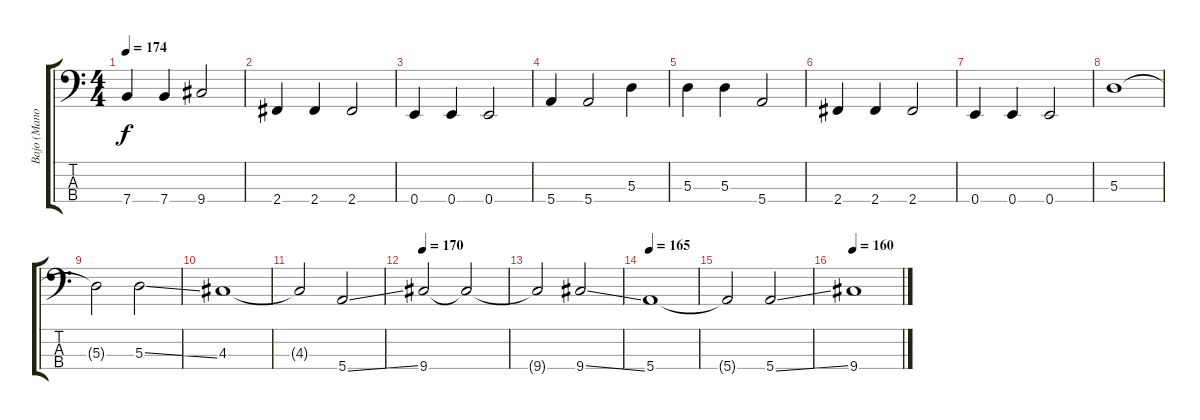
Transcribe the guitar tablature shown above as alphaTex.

\track ("Bajo (Manolo Jauregui)" "Bajo (Mano") {instrument electricbassfinger}
\staff {score tabs}
\tuning (G2 D2 A1 E1) {hide}
\ts (4 4)
\tempo 174
\clef f4
\ks c
7.4.4{dy f} 7.4.4 9.4.2 |
2.4.4 2.4.4 2.4.2 |
0.4.4 0.4.4 0.4.2 |
5.4.4 5.4.2 5.3.4 |
5.3.4 5.3.4 5.4.2 |
2.4.4 2.4.4 2.4.2 |
0.4.4 0.4.4 0.4.2 |
5.3.1 |
5.3{t}.2 5.3{ss}.2 |
4.3.1 |
4.3{t}.2 5.4{ss}.2 |
\tempo 170
9.4.2 9.4{t}.2 |
9.4{t}.2 9.4{ss}.2 |
\tempo 165
5.4.1 |
5.4{t}.2 5.4{ss}.2 |
\tempo 160
9.4.1
